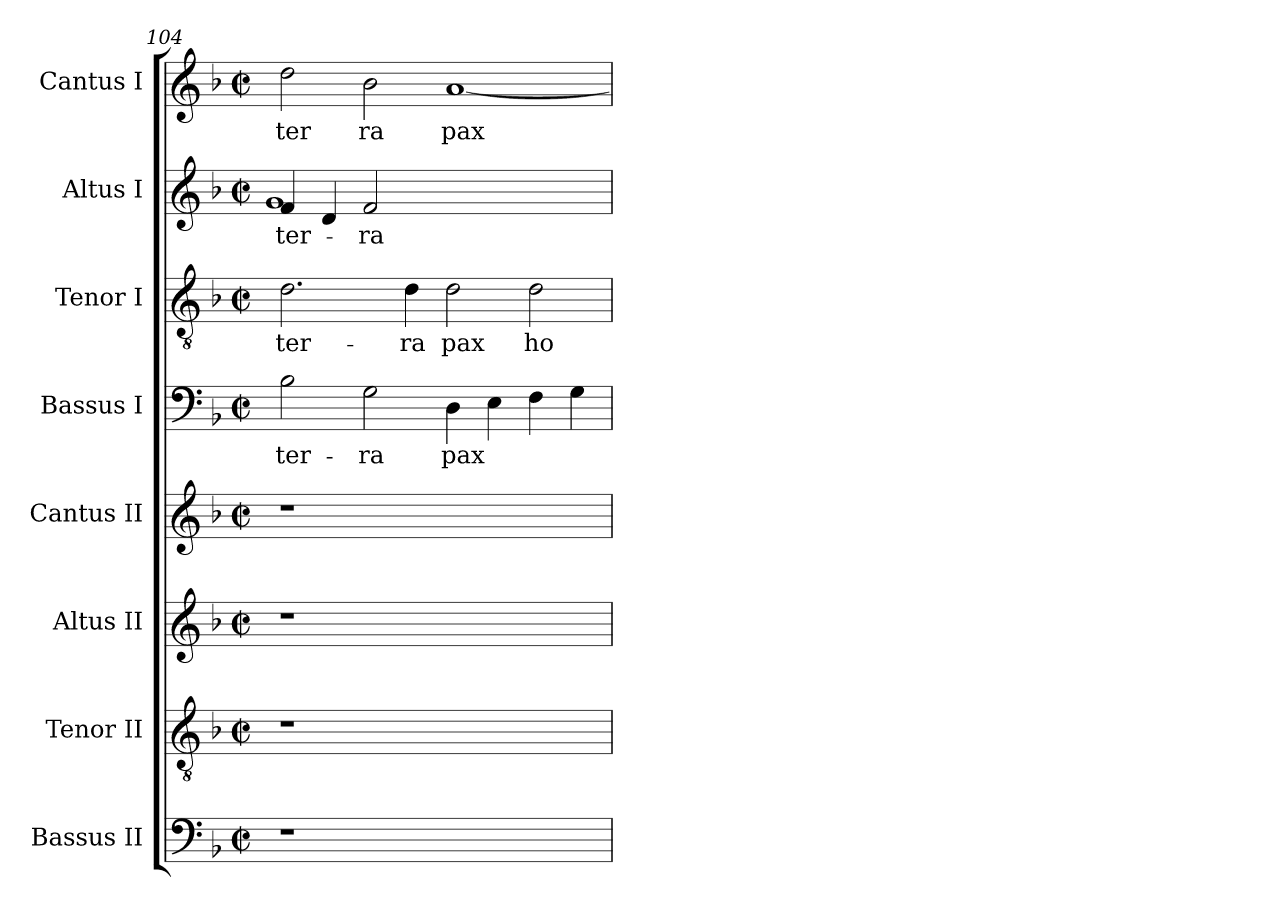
**kern	**kern	**kern	**kern	**kern	**text	**kern	**text	**kern	**text	**kern	**text
*part8	*part7	*part6	*part5	*part4	*part4	*part3	*part3	*part2	*part2	*part1	*part1
*staff8	*staff7	*staff6	*staff5	*staff4	*staff4	*staff3	*staff3	*staff2	*staff2	*staff1	*staff1
*I"Bassus II	*I"Tenor II	*I"Altus II	*I"Cantus II	*I"Bassus I	*	*I"Tenor I	*	*I"Altus I	*	*I"Cantus I	*
*clefF4	*clefGv2	*clefG2	*clefG2	*clefF4	*	*clefGv2	*	*clefG2	*	*clefG2	*
*k[b-]	*k[b-]	*k[b-]	*k[b-]	*k[b-]	*	*k[b-]	*	*k[b-]	*	*k[b-]	*
*F:	*F:	*F:	*F:	*F:	*	*F:	*	*F:	*	*F:	*
*M2/2	*M2/2	*M2/2	*M2/2	*M2/2	*	*M2/2	*	*M2/2	*	*M2/2	*
*met(c|)	*met(c|)	*met(c|)	*met(c|)	*met(c|)	*	*met(c|)	*	*met(c|)	*	*met(c|)	*
=104	=104	=104	=104	=104	=104	=104	=104	=104	=104	=104	=104
!	!	!	!	!	!LO:LY:b:cj	!	!LO:LY:b:cj	!	!LO:LY:b	!	!LO:LY:b:cj
*	*	*	*	*	*	*	*	*^	*	*	*
1r	1r	1r	1r	2B-\	ter-	2.d\	ter-	4f/	1g	ter-	2dd\	ter
.	.	.	.	.	.	.	.	4d/	.	.	.	.
!	!	!	!	!	!LO:LY:b:cj	!	!	!	!	!LO:LY:b:cj	!	!LO:LY:b:cj
.	.	.	.	2G\	-ra	.	.	2f/	.	-ra	2b-\	ra
!	!	!	!	!	!	!	!LO:LY:b:cj	!	!	!	!	!
.	.	.	.	.	.	4d\	-ra	.	.	.	.	.
!	!	!	!	!	!LO:LY:b	!	!LO:LY:b:cj	!	!	!	!	!LO:LY:b
1ryy	1ryy	1ryy	1ryy	4D\	pax	2d\	pax	1ryy	1ryy	.	[<1a	pax
.	.	.	.	4E\	.	.	.	.	.	.	.	.
!	!	!	!	!	!	!	!LO:LY:b:cj	!	!	!	!	!
.	.	.	.	4F\	.	2d\	ho-	.	.	.	.	.
.	.	.	.	4G\	.	.	.	.	.	.	.	.
*	*	*	*	*	*	*	*	*v	*v	*	*	*
=	=	=	=	=	=	=	=	=	=	=	=
*-	*-	*-	*-	*-	*-	*-	*-	*-	*-	*-	*-
